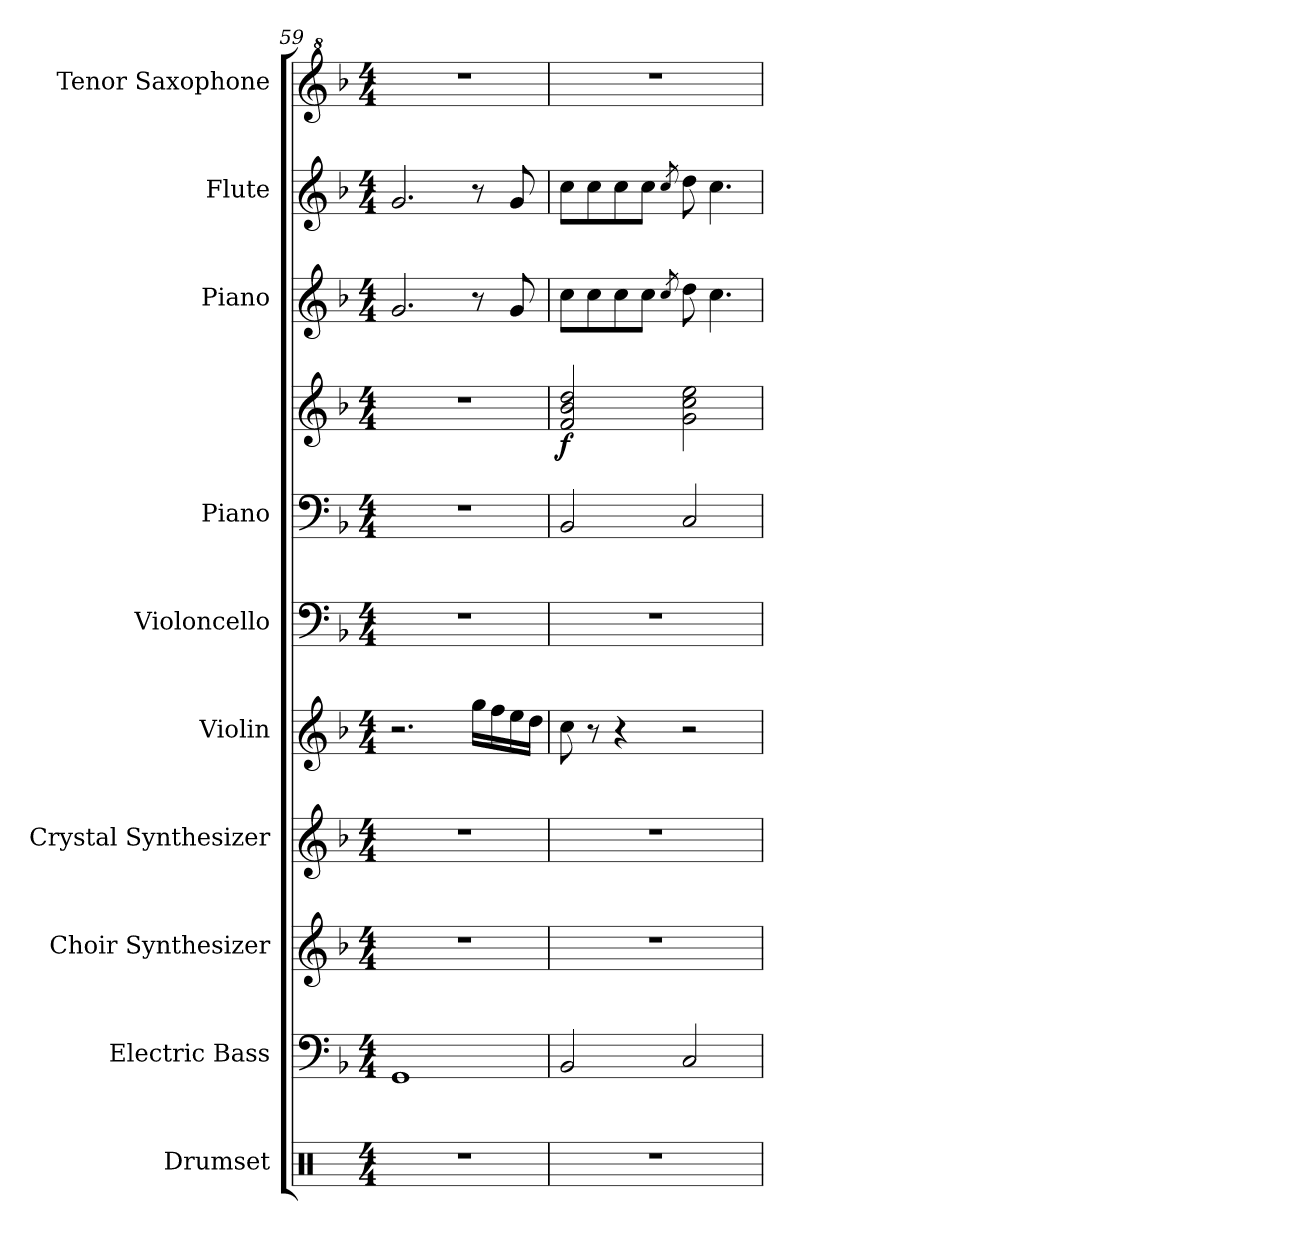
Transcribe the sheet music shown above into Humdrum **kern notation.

**kern	**kern	**kern	**kern	**kern	**kern	**kern	**kern	**dynam	**kern	**kern	**kern
*part10	*part9	*part8	*part7	*part6	*part5	*part4	*part4	*part4	*part3	*part2	*part1
*staff11	*staff10	*staff9	*staff8	*staff7	*staff6	*staff5	*staff4	*staff4/5	*staff3	*staff2	*staff1
*I"Drumset	*I"Electric Bass	*I"Choir Synthesizer	*I"Crystal Synthesizer	*I"Violin	*I"Violoncello	*I"Piano	*	*	*I"Piano	*I"Flute	*I"Tenor Saxophone
*I'D. Set	*I'El. B.	*I'Synth.	*I'Synth.	*I'Vln.	*I'Vc.	*I'Pno.	*	*	*I'Pno.	*I'Fl.	*I'T. Sax.
!!LO:PB:g=z
*clefX	*clefF4	*clefG2	*clefG2	*clefG2	*clefF4	*clefF4	*clefG2	*	*clefG2	*clefG2	*clefG^2
*	*ITrd7c12	*	*	*	*	*	*	*	*	*	*ITrd8c14
*k[]	*k[b-]	*k[b-]	*k[b-]	*k[b-]	*k[b-]	*k[b-]	*k[b-]	*	*k[b-]	*k[b-]	*k[b-]
*M4/4	*M4/4	*M4/4	*M4/4	*M4/4	*M4/4	*M4/4	*M4/4	*	*M4/4	*M4/4	*M4/4
=59	=59	=59	=59	=59	=59	=59	=59	=59	=59	=59	=59
1r	1GGG	1r	1r	2.r	1r	1r	1r	.	2.g/	2.g/	1r
.	.	.	.	16gg\LL	.	.	.	.	8r	8r	.
.	.	.	.	16ff\	.	.	.	.	.	.	.
.	.	.	.	16ee\	.	.	.	.	8g/	8g/	.
.	.	.	.	16dd\JJ	.	.	.	.	.	.	.
=60	=60	=60	=60	=60	=60	=60	=60	=60	=60	=60	=60
!	!	!	!	!	!	!	!	!LO:DY:b	!	!	!
1r	2BBB-/	1r	1r	8cc\	1r	2BB-/	2f/ 2b-/ 2dd/	f	8cc\L	8cc\L	1r
.	.	.	.	8r	.	.	.	.	8cc\	8cc\	.
.	.	.	.	4r	.	.	.	.	8cc\	8cc\	.
.	.	.	.	.	.	.	.	.	8cc\J	8cc\J	.
.	.	.	.	.	.	.	.	.	8qcc/	8qcc/	.
.	2CC/	.	.	2r	.	2C/	2g\ 2cc\ 2ee\	.	8dd\	8dd\	.
.	.	.	.	.	.	.	.	.	4.cc\	4.cc\	.
=	=	=	=	=	=	=	=	=	=	=	=
*-	*-	*-	*-	*-	*-	*-	*-	*-	*-	*-	*-
